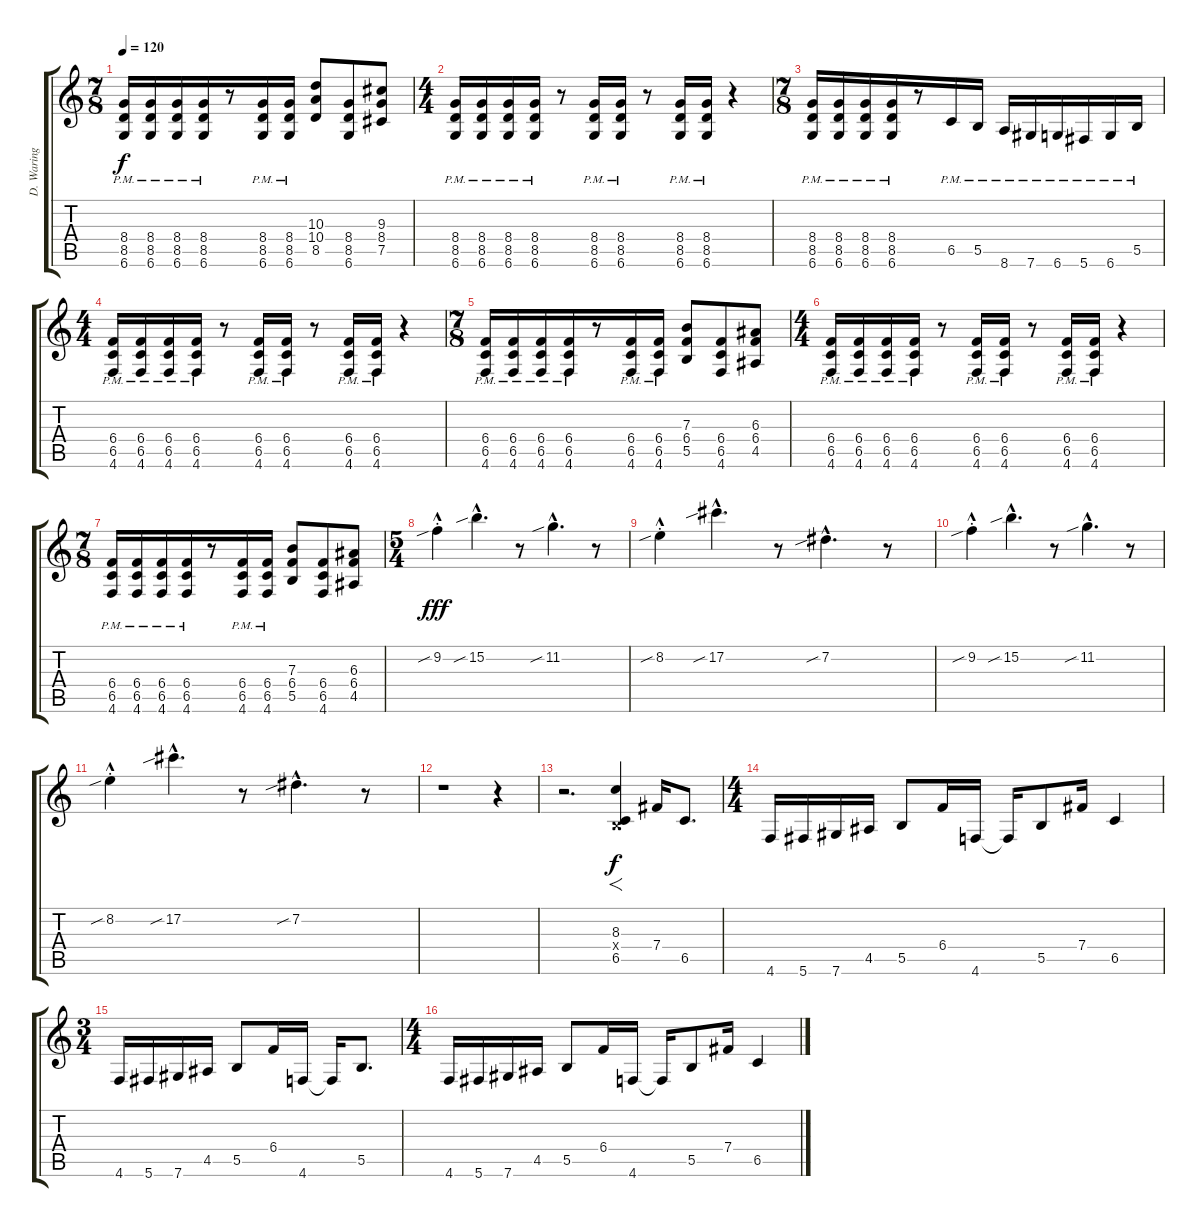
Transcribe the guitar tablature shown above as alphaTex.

\track ("D. Waring Gtr." "D. Waring ") {instrument distortionguitar}
\staff {score tabs}
\tuning (Db4 Ab3 E3 B2 Gb2 Db2) {hide}
\ts (7 8)
\tempo 120
\clef g2
\ks c
(8.4{pm} 8.5{pm} 6.6{pm}).16{dy f} (8.4{pm} 8.5{pm} 6.6{pm}).16 (8.4{pm} 8.5{pm} 6.6{pm}).16 (8.4{pm} 8.5{pm} 6.6{pm}).16 r.8 (8.4{pm} 8.5{pm} 6.6{pm}).16 (8.4{pm} 8.5{pm} 6.6{pm}).16 (10.3 10.4 8.5).8 (8.4 8.5 6.6).8 (9.3 8.4 7.5).8 |
\ts (4 4)
(8.4{pm} 8.5{pm} 6.6{pm}).16 (8.4{pm} 8.5{pm} 6.6{pm}).16 (8.4{pm} 8.5{pm} 6.6{pm}).16 (8.4{pm} 8.5{pm} 6.6{pm}).16 r.8 (8.4{pm} 8.5{pm} 6.6{pm}).16 (8.4{pm} 8.5{pm} 6.6{pm}).16 r.8 (8.4{pm} 8.5{pm} 6.6{pm}).16 (8.4{pm} 8.5{pm} 6.6{pm}).16 r.4 |
\ts (7 8)
(8.4{pm} 8.5{pm} 6.6{pm}).16 (8.4{pm} 8.5{pm} 6.6{pm}).16 (8.4{pm} 8.5{pm} 6.6{pm}).16 (8.4{pm} 8.5{pm} 6.6{pm}).16 r.8 6.5{pm}.16 5.5{pm}.16 8.6{pm}.16 7.6{pm}.16 6.6{pm}.16 5.6{pm}.16 6.6{pm}.16 5.5{pm}.16 |
\ts (4 4)
(6.4{pm} 6.5{pm} 4.6{pm}).16 (6.4{pm} 6.5{pm} 4.6{pm}).16 (6.4{pm} 6.5{pm} 4.6{pm}).16 (6.4{pm} 6.5{pm} 4.6{pm}).16 r.8 (6.4{pm} 6.5{pm} 4.6{pm}).16 (6.4{pm} 6.5{pm} 4.6{pm}).16 r.8 (6.4{pm} 6.5{pm} 4.6{pm}).16 (6.4{pm} 6.5{pm} 4.6{pm}).16 r.4 |
\ts (7 8)
(6.4{pm} 6.5{pm} 4.6{pm}).16 (6.4{pm} 6.5{pm} 4.6{pm}).16 (6.4{pm} 6.5{pm} 4.6{pm}).16 (6.4{pm} 6.5{pm} 4.6{pm}).16 r.8 (6.4{pm} 6.5{pm} 4.6{pm}).16 (6.4{pm} 6.5{pm} 4.6{pm}).16 (7.3 6.4 5.5).8 (6.4 6.5 4.6).8 (6.3 6.4 4.5).8 |
\ts (4 4)
(6.4{pm} 6.5{pm} 4.6{pm}).16 (6.4{pm} 6.5{pm} 4.6{pm}).16 (6.4{pm} 6.5{pm} 4.6{pm}).16 (6.4{pm} 6.5{pm} 4.6{pm}).16 r.8 (6.4{pm} 6.5{pm} 4.6{pm}).16 (6.4{pm} 6.5{pm} 4.6{pm}).16 r.8 (6.4{pm} 6.5{pm} 4.6{pm}).16 (6.4{pm} 6.5{pm} 4.6{pm}).16 r.4 |
\ts (7 8)
(6.4{pm} 6.5{pm} 4.6{pm}).16 (6.4{pm} 6.5{pm} 4.6{pm}).16 (6.4{pm} 6.5{pm} 4.6{pm}).16 (6.4{pm} 6.5{pm} 4.6{pm}).16 r.8 (6.4{pm} 6.5{pm} 4.6{pm}).16 (6.4{pm} 6.5{pm} 4.6{pm}).16 (7.3 6.4 5.5).8 (6.4 6.5 4.6).8 (6.3 6.4 4.5).8 |
\ts (5 4)
9.2{sib hac st}.4{dy fff balance 8} 15.2{sib hac}.4{d} r.8 11.2{sib hac}.4{d} r.8 |
8.2{sib hac st}.4 17.2{sib hac}.4{d} r.8 7.2{sib hac}.4{d} r.8 |
9.2{sib hac st}.4 15.2{sib hac}.4{d} r.8 11.2{sib hac}.4{d} r.8 |
8.2{sib hac st}.4 17.2{sib hac}.4{d} r.8 7.2{sib hac}.4{d} r.8 |
r.1 r.4 |
r.2{d} (8.3 0.4{x} 6.5).4{f dy f balance 16} 7.4.16 6.5.8{d} |
\ts (4 4)
4.6.16{balance 16} 5.6.16 7.6.16 4.5.16 5.5.8 6.4.16 4.6.16 4.6{t}.16 5.5.8 7.4.16 6.5.4 |
\ts (3 4)
4.6.16 5.6.16 7.6.16 4.5.16 5.5.8 6.4.16 4.6.16 4.6{t}.16 5.5.8{d} |
\ts (4 4)
4.6.16 5.6.16 7.6.16 4.5.16 5.5.8 6.4.16 4.6.16 4.6{t}.16 5.5.8 7.4.16 6.5.4
